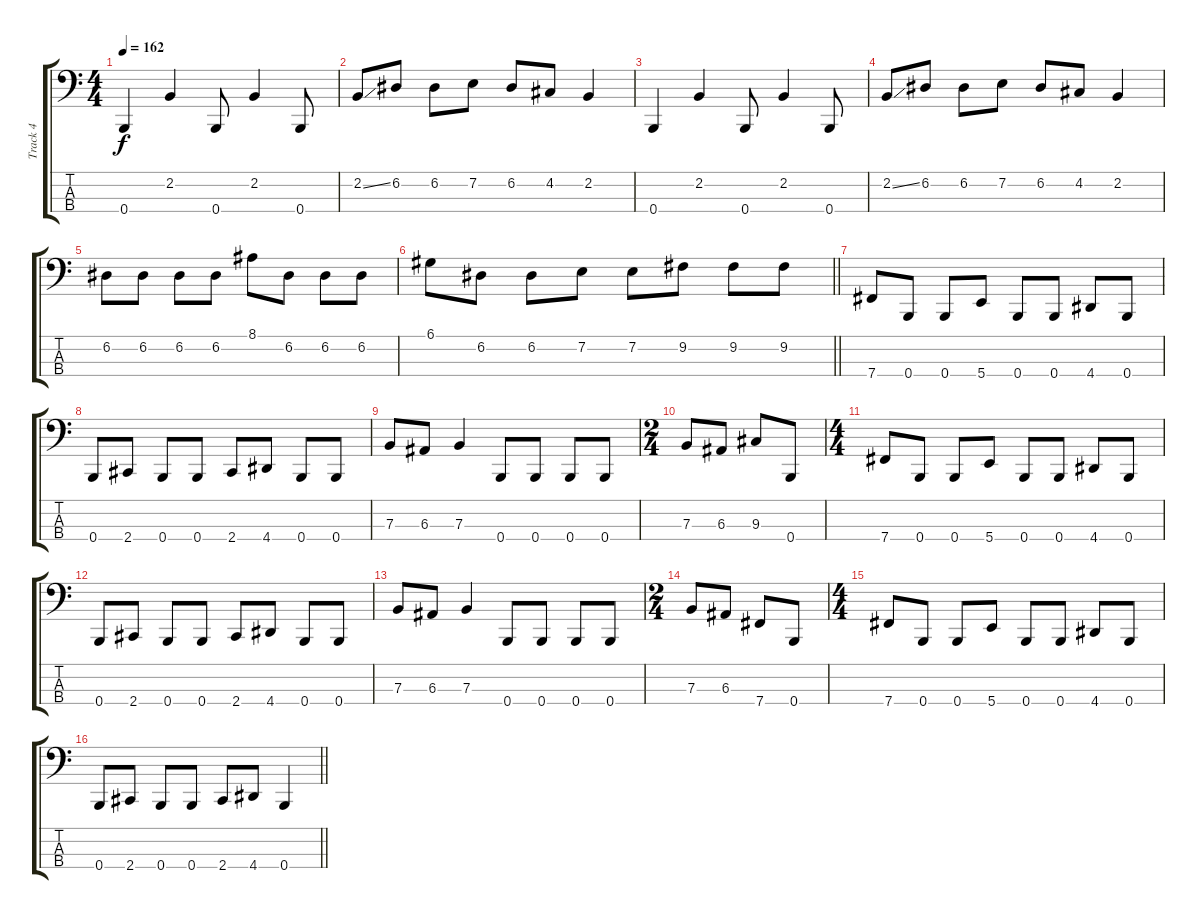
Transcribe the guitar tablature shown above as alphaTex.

\track ("Track 4" "Track 4") {instrument electricbasspick}
\staff {score tabs}
\tuning (D2 A1 E1 B0) {hide}
\ts (4 4)
\tempo 162
\clef f4
\ks c
0.4.4{dy f} 2.2.4 0.4.8 2.2.4 0.4.8 |
2.2{ss}.8 6.2.8 6.2.8 7.2.8 6.2.8 4.2.8 2.2.4 |
0.4.4 2.2.4 0.4.8 2.2.4 0.4.8 |
2.2{ss}.8 6.2.8 6.2.8 7.2.8 6.2.8 4.2.8 2.2.4 |
6.2.8 6.2.8 6.2.8 6.2.8 8.1.8 6.2.8 6.2.8 6.2.8 |
\barLineRight lightlight
6.1.8 6.2.8 6.2.8 7.2.8 7.2.8 9.2.8 9.2.8 9.2.8 |
\section ("" "")
7.4.8 0.4.8 0.4.8 5.4.8 0.4.8 0.4.8 4.4.8 0.4.8 |
0.4.8 2.4.8 0.4.8 0.4.8 2.4.8 4.4.8 0.4.8 0.4.8 |
7.3.8 6.3.8 7.3.4 0.4.8 0.4.8 0.4.8 0.4.8 |
\ts (2 4)
7.3.8 6.3.8 9.3.8 0.4.8 |
\ts (4 4)
7.4.8 0.4.8 0.4.8 5.4.8 0.4.8 0.4.8 4.4.8 0.4.8 |
0.4.8 2.4.8 0.4.8 0.4.8 2.4.8 4.4.8 0.4.8 0.4.8 |
7.3.8 6.3.8 7.3.4 0.4.8 0.4.8 0.4.8 0.4.8 |
\ts (2 4)
7.3.8 6.3.8 7.4.8 0.4.8 |
\ts (4 4)
7.4.8 0.4.8 0.4.8 5.4.8 0.4.8 0.4.8 4.4.8 0.4.8 |
\barLineRight lightlight
0.4.8 2.4.8 0.4.8 0.4.8 2.4.8 4.4.8 0.4.4
